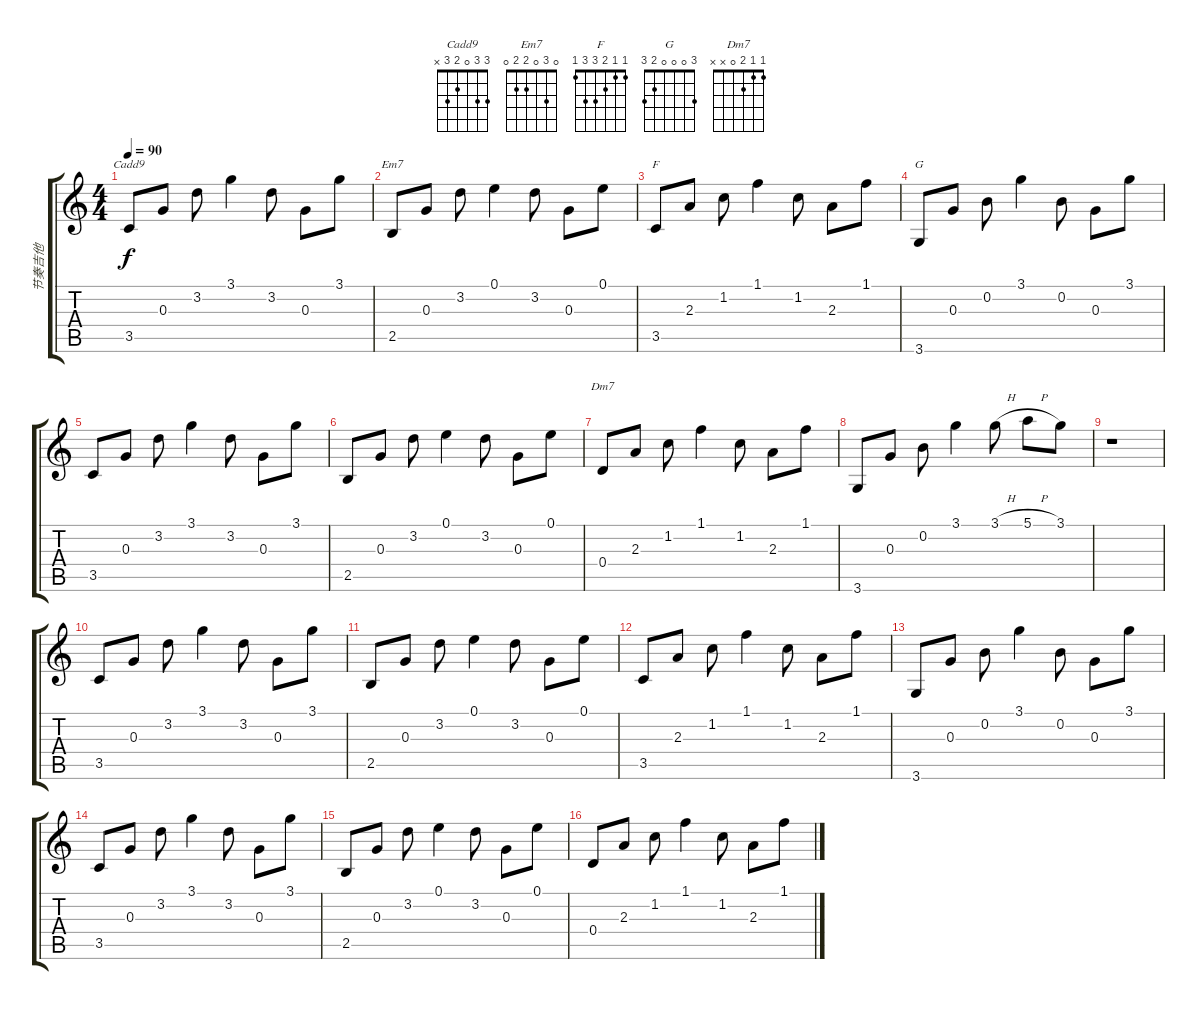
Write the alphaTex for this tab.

\track ("节奏吉他" "节奏吉他") {instrument acousticguitarsteel}
\staff {score tabs}
\tuning (E4 B3 G3 D3 A2 E2) {hide}
\chord ("Cadd9" 3 3 0 2 3 x)
\chord ("Em7" 0 3 0 2 2 0)
\chord ("F" 1 1 2 3 3 1)
\chord ("G" 3 0 0 0 2 3)
\chord ("Dm7" 1 1 2 0 x x)
\ts (4 4)
\tempo 90
\clef g2
\ks c
3.5.8{ch "Cadd9" dy f} 0.3.8 3.2.8 3.1.4 3.2.8 0.3.8 3.1.8 |
2.5.8{ch "Em7"} 0.3.8 3.2.8 0.1.4 3.2.8 0.3.8 0.1.8 |
3.5.8{ch "F"} 2.3.8 1.2.8 1.1.4 1.2.8 2.3.8 1.1.8 |
3.6.8{ch "G"} 0.3.8 0.2.8 3.1.4 0.2.8 0.3.8 3.1.8 |
3.5.8 0.3.8 3.2.8 3.1.4 3.2.8 0.3.8 3.1.8 |
2.5.8 0.3.8 3.2.8 0.1.4 3.2.8 0.3.8 0.1.8 |
0.4.8{ch "Dm7"} 2.3.8 1.2.8 1.1.4 1.2.8 2.3.8 1.1.8 |
3.6.8 0.3.8 0.2.8 3.1.4 3.1{h}.8 5.1{h}.8 3.1.8 |
r.1 |
3.5.8 0.3.8 3.2.8 3.1.4 3.2.8 0.3.8 3.1.8 |
2.5.8 0.3.8 3.2.8 0.1.4 3.2.8 0.3.8 0.1.8 |
3.5.8 2.3.8 1.2.8 1.1.4 1.2.8 2.3.8 1.1.8 |
3.6.8 0.3.8 0.2.8 3.1.4 0.2.8 0.3.8 3.1.8 |
3.5.8 0.3.8 3.2.8 3.1.4 3.2.8 0.3.8 3.1.8 |
2.5.8 0.3.8 3.2.8 0.1.4 3.2.8 0.3.8 0.1.8 |
0.4.8 2.3.8 1.2.8 1.1.4 1.2.8 2.3.8 1.1.8
